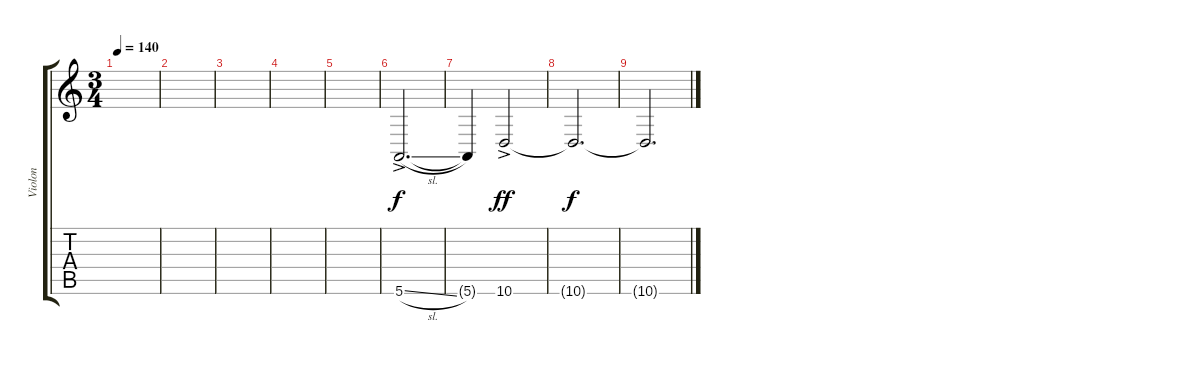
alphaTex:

\track ("Violon" "Violon") {instrument violin}
\staff {score tabs}
\tuning (E4 B3 G3 D3 A2 E2) {hide}
\ts (3 4)
\tempo 140
\clef g2
\ks c
|
|
|
|
|
5.6{sl ac}.2{d volume 0} |
5.6{t}.4{dy f} 10.6{ac}.2{dy ff} |
10.6{t}.2{d dy f} |
10.6{t}.2{d}
